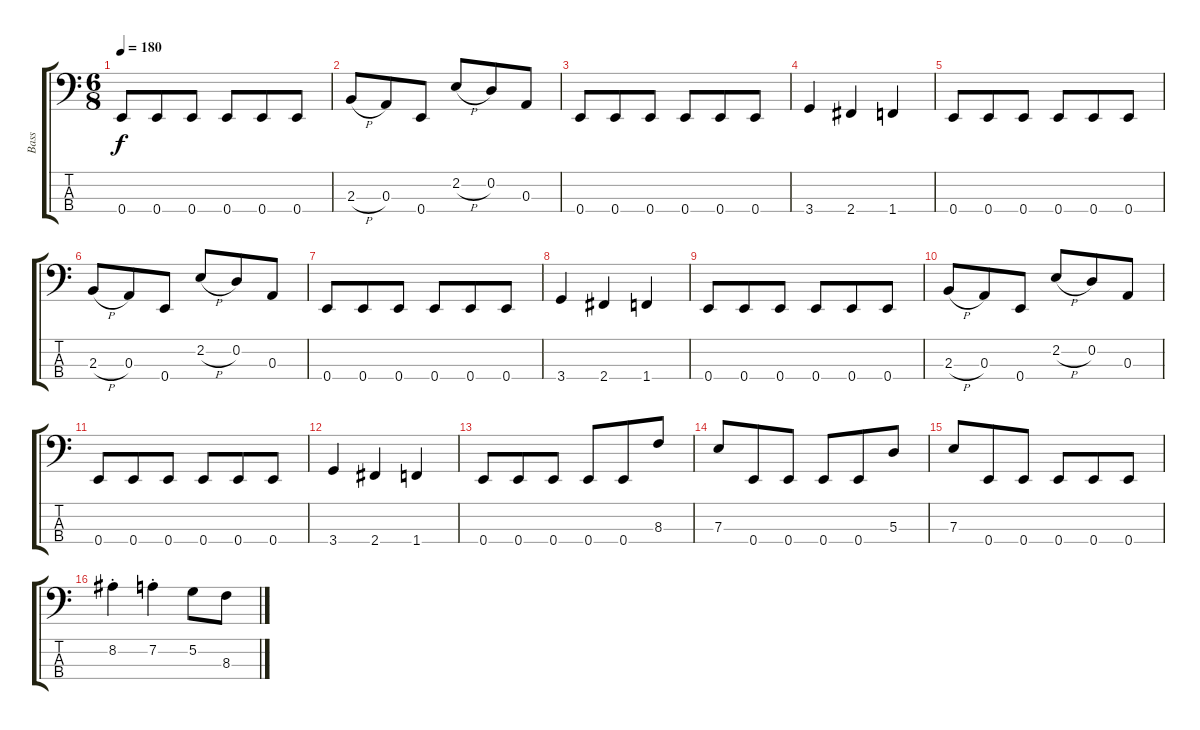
\track ("Bass" "Bass") {instrument electricbasspick}
\staff {score tabs}
\tuning (G2 D2 A1 E1) {hide}
\ts (6 8)
\tempo 180
\clef f4
\ks c
0.4.8{dy f} 0.4.8 0.4.8 0.4.8 0.4.8 0.4.8 |
2.3{h}.8 0.3.8 0.4.8 2.2{h}.8 0.2.8 0.3.8 |
0.4.8 0.4.8 0.4.8 0.4.8 0.4.8 0.4.8 |
3.4.4 2.4.4 1.4.4 |
0.4.8 0.4.8 0.4.8 0.4.8 0.4.8 0.4.8 |
2.3{h}.8 0.3.8 0.4.8 2.2{h}.8 0.2.8 0.3.8 |
0.4.8 0.4.8 0.4.8 0.4.8 0.4.8 0.4.8 |
3.4.4 2.4.4 1.4.4 |
0.4.8 0.4.8 0.4.8 0.4.8 0.4.8 0.4.8 |
2.3{h}.8 0.3.8 0.4.8 2.2{h}.8 0.2.8 0.3.8 |
0.4.8 0.4.8 0.4.8 0.4.8 0.4.8 0.4.8 |
3.4.4 2.4.4 1.4.4 |
0.4.8 0.4.8 0.4.8 0.4.8 0.4.8 8.3.8 |
7.3.8 0.4.8 0.4.8 0.4.8 0.4.8 5.3.8 |
7.3.8 0.4.8 0.4.8 0.4.8 0.4.8 0.4.8 |
8.2{st}.4 7.2{st}.4 5.2.8 8.3.8
